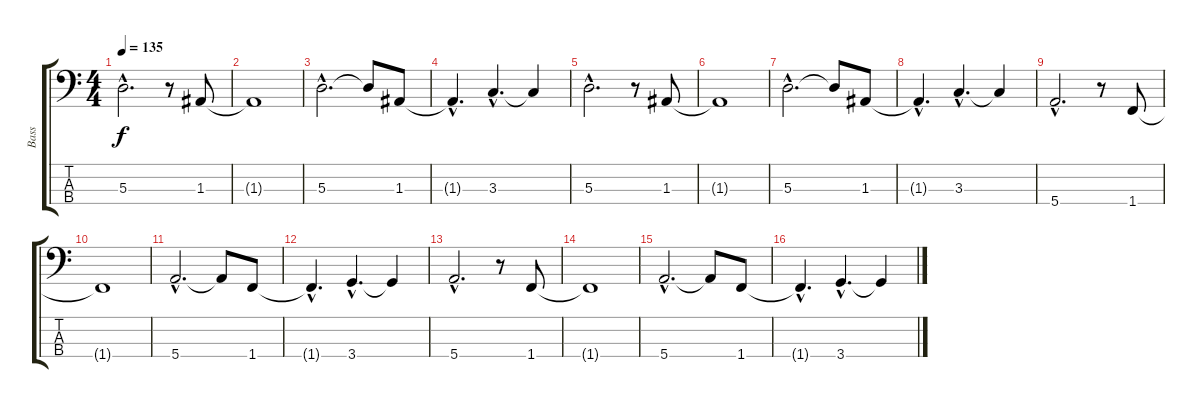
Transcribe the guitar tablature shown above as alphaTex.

\track ("Bass" "Bass") {instrument electricbasspick}
\staff {score tabs}
\tuning (G2 D2 A1 E1) {hide}
\ts (4 4)
\tempo 135
\clef f4
\ks c
5.3{hac}.2{d dy f} r.8 1.3.8 |
1.3{t}.1 |
5.3{hac}.2{d} 5.3{t}.8 1.3.8 |
1.3{hac t}.4{d} 3.3{hac}.4{d} 3.3{t}.4 |
5.3{hac}.2{d} r.8 1.3.8 |
1.3{t}.1 |
5.3{hac}.2{d} 5.3{t}.8 1.3.8 |
1.3{hac t}.4{d} 3.3{hac}.4{d} 3.3{t}.4 |
5.4{hac}.2{d} r.8 1.4.8 |
1.4{t}.1 |
5.4{hac}.2{d} 5.4{t}.8 1.4.8 |
1.4{hac t}.4{d} 3.4{hac}.4{d} 3.4{t}.4 |
5.4{hac}.2{d} r.8 1.4.8 |
1.4{t}.1 |
5.4{hac}.2{d} 5.4{t}.8 1.4.8 |
1.4{hac t}.4{d} 3.4{hac}.4{d} 3.4{t}.4
